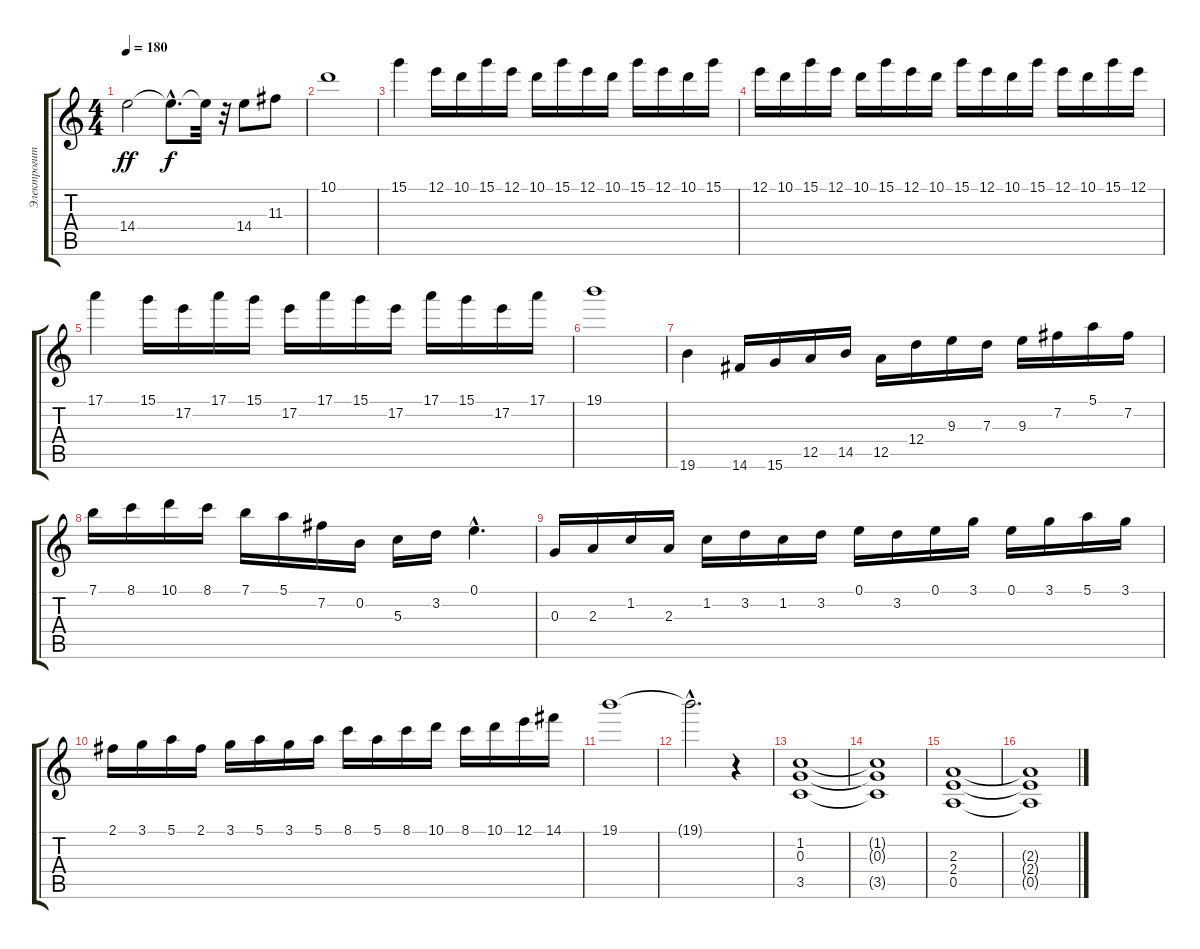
\track ("Электрогитара" "Электрогит") {instrument distortionguitar}
\staff {score tabs}
\tuning (E4 B3 G3 D3 A2 E2) {hide}
\ts (4 4)
\tempo 180
\clef g2
\ks c
14.4.2{dy ff} 14.4{hac t}.8{d dy f} 14.4{t}.32 r.32 14.4.8 11.3.8 |
10.1.1 |
15.1.4 12.1.16 10.1.16 15.1.16 12.1.16 10.1.16 15.1.16 12.1.16 10.1.16 15.1.16 12.1.16 10.1.16 15.1.16 |
12.1.16 10.1.16 15.1.16 12.1.16 10.1.16 15.1.16 12.1.16 10.1.16 15.1.16 12.1.16 10.1.16 15.1.16 12.1.16 10.1.16 15.1.16 12.1.16 |
17.1.4 15.1.16 17.2.16 17.1.16 15.1.16 17.2.16 17.1.16 15.1.16 17.2.16 17.1.16 15.1.16 17.2.16 17.1.16 |
19.1.1 |
19.6.4 14.6.16 15.6.16 12.5.16 14.5.16 12.5.16 12.4.16 9.3.16 7.3.16 9.3.16 7.2.16 5.1.16 7.2.16 |
7.1.16 8.1.16 10.1.16 8.1.16 7.1.16 5.1.16 7.2.16 0.2.16 5.3.16 3.2.16 0.1{hac}.4{d} |
0.3.16 2.3.16 1.2.16 2.3.16 1.2.16 3.2.16 1.2.16 3.2.16 0.1.16 3.2.16 0.1.16 3.1.16 0.1.16 3.1.16 5.1.16 3.1.16 |
2.1.16 3.1.16 5.1.16 2.1.16 3.1.16 5.1.16 3.1.16 5.1.16 8.1.16 5.1.16 8.1.16 10.1.16 8.1.16 10.1.16 12.1.16 14.1.16 |
19.1.1 |
19.1{hac t}.2{d} r.4 |
(1.2 0.3 3.5).1{balance 4} |
(1.2{t} 0.3{t} 3.5{t}).1 |
(2.3 2.4 0.5).1 |
(2.3{t} 2.4{t} 0.5{t}).1
